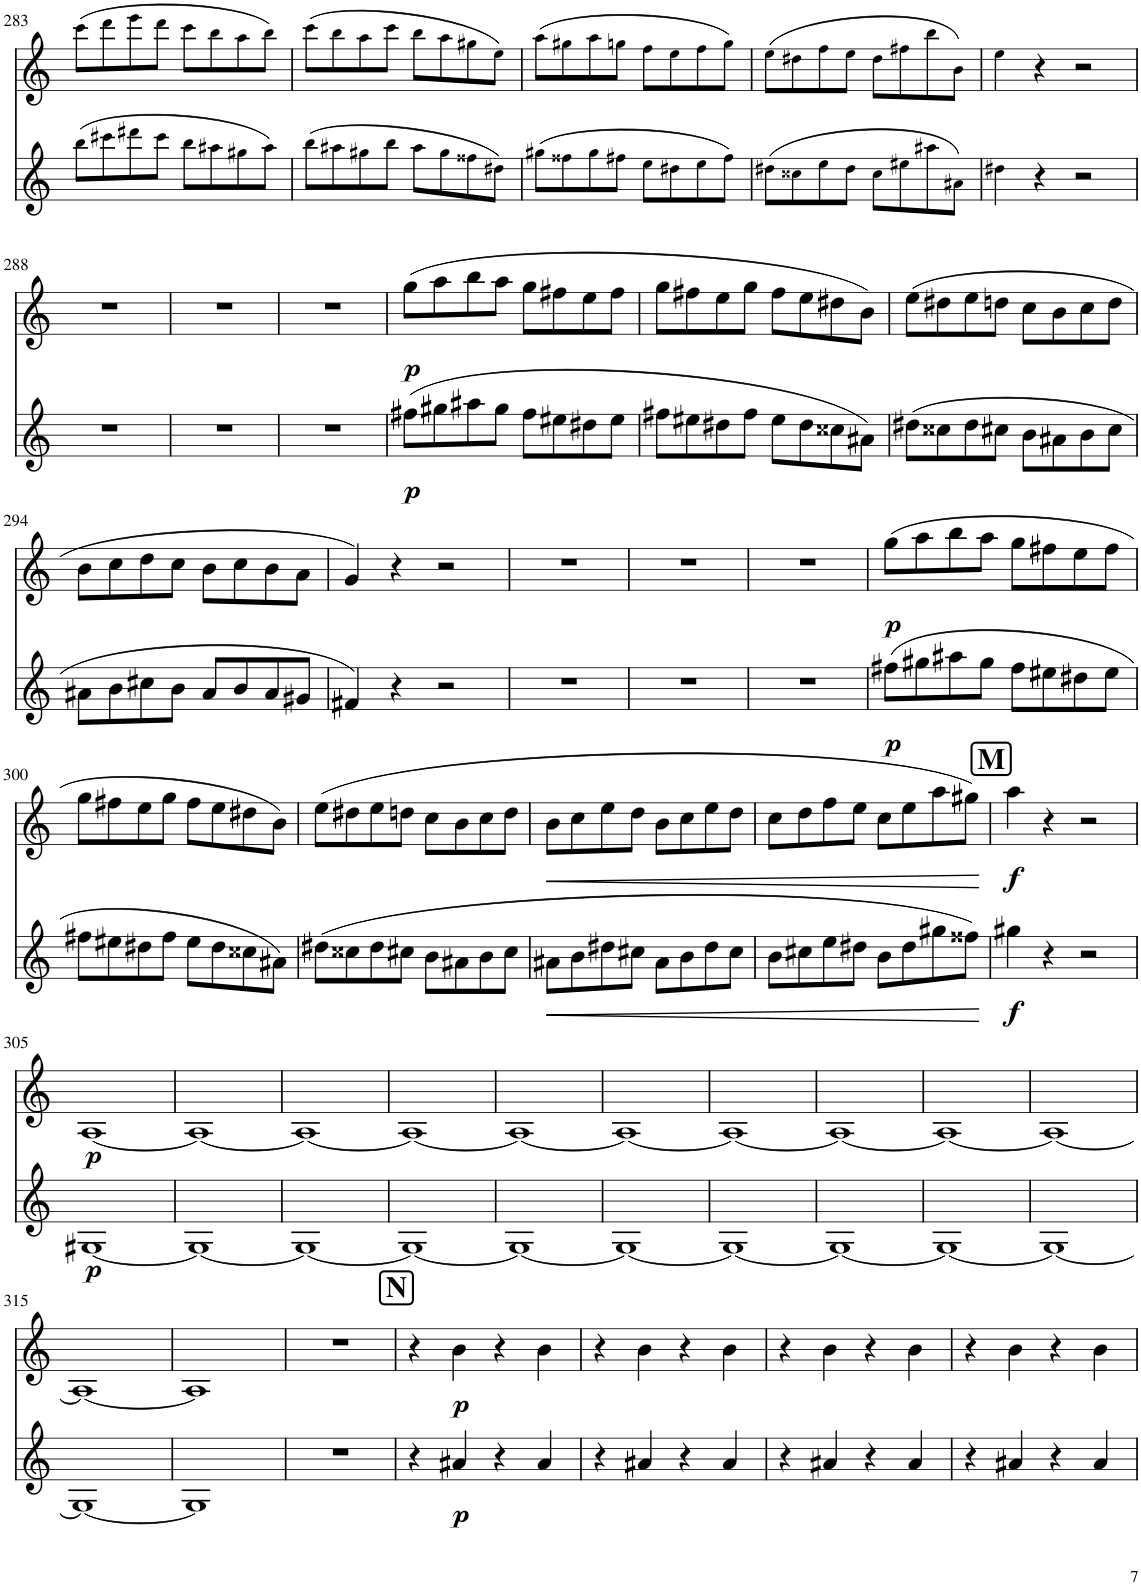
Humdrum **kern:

**kern	**dynam	**kern	**dynam
*part2	*part2	*part1	*part1
*staff2	*staff2	*staff1	*staff1
*I"Bb Cl II	*	*I"A Cl II	*
*I'Cl	*	*I'Cl	*
!!LO:PB:g=z
*clefG2	*	*clefG2	*
*Trd1c2	*	*Trd2c3	*
*k[]	*	*k[]	*
*M4/4	*	*M4/4	*
*met(c)	*	*met(c)	*
=283	=283	=283	=283
(8bb!\L	.	(8ccc!\L	.
8ccc#X!\	.	8ddd!\	.
8ddd#X!\	.	8eee!\	.
8ccc#!\J	.	8ddd!\J	.
8bb!\L	.	8ccc!\L	.
8aa#X!\	.	8bb!\	.
8gg#X!\	.	8aa!\	.
8aa#!\J)	.	8bb!\J)	.
=284	=284	=284	=284
(8bb!\L	.	(8ccc!\L	.
8aa#X!\	.	8bb!\	.
8gg#X!\	.	8aa!\	.
8bb!\J	.	8ccc!\J	.
8aa#!\L	.	8bb!\L	.
8gg#!\	.	8aa!\	.
8ff##X!\	.	8gg#X!\	.
8dd#X!\J)	.	8ee!\J)	.
=285	=285	=285	=285
(8gg#X!\L	.	(8aa!\L	.
8ff##X!\	.	8gg#X!\	.
8gg#!\	.	8aa!\	.
8ff#X!\J	.	8ggn!\J	.
8ee!\L	.	8ff!\L	.
8dd#X!\	.	8ee!\	.
8ee!\	.	8ff!\	.
8ff#!\J)	.	8gg!\J)	.
=286	=286	=286	=286
(8dd#X!\L	.	(8ee!\L	.
8cc##X!\	.	8dd#X!\	.
8ee!\	.	8ff!\	.
8dd#!\J	.	8ee!\J	.
8cc##!\L	.	8dd#!\L	.
8ee#X!\	.	8ff#X!\	.
8aa#X!\	.	8bb!\	.
8a#X!\J)	.	8b!\J)	.
=287	=287	=287	=287
4dd#X!\	.	4ee!\	.
4r	.	4r	.
2r	.	2r	.
!!LO:LB:g=z
=288	=288	=288	=288
1r	.	1r	.
=289	=289	=289	=289
1r	.	1r	.
=290	=290	=290	=290
1r	.	1r	.
=291	=291	=291	=291
!	!LO:DY:b	!	!LO:DY:b
(8ff#X\L	p	(8gg\L	p
8gg#X\	.	8aa\	.
8aa#X\	.	8bb\	.
8gg#\J	.	8aa\J	.
8ff#\L	.	8gg\L	.
8ee#X\	.	8ff#X\	.
8dd#X\	.	8ee\	.
8ee#\J	.	8ff#\J	.
=292	=292	=292	=292
8ff#X\L	.	8gg\L	.
8ee#X\	.	8ff#X\	.
8dd#X\	.	8ee\	.
8ff#\J	.	8gg\J	.
8ee#\L	.	8ff#\L	.
8dd#\	.	8ee\	.
8cc##X\	.	8dd#X\	.
8a#X\J)	.	8b\J)	.
=293	=293	=293	=293
(8dd#X\L	.	(8ee\L	.
8cc##X\	.	8dd#X\	.
8dd#\	.	8ee\	.
8cc#X\J	.	8ddn\J	.
8b\L	.	8cc\L	.
8a#X\	.	8b\	.
8b\	.	8cc\	.
8cc#\J	.	8dd\J	.
!!LO:LB:g=z
=294	=294	=294	=294
8a#X\L	.	8b\L	.
8b\	.	8cc\	.
8cc#X\	.	8dd\	.
8b\J	.	8cc\J	.
8a#/L	.	8b\L	.
8b/	.	8cc\	.
8a#/	.	8b\	.
8g#X/J	.	8a\J	.
=295	=295	=295	=295
4f#X/)	.	4g/)	.
4r	.	4r	.
2r	.	2r	.
=296	=296	=296	=296
1r	.	1r	.
=297	=297	=297	=297
1r	.	1r	.
=298	=298	=298	=298
1r	.	1r	.
=299	=299	=299	=299
!	!LO:DY:b	!	!LO:DY:b
(8ff#X\L	p	(8gg\L	p
8gg#X\	.	8aa\	.
8aa#X\	.	8bb\	.
8gg#\J	.	8aa\J	.
8ff#\L	.	8gg\L	.
8ee#X\	.	8ff#X\	.
8dd#X\	.	8ee\	.
8ee#\J	.	8ff#\J	.
!!LO:LB:g=z
=300	=300	=300	=300
8ff#X\L	.	8gg\L	.
8ee#X\	.	8ff#X\	.
8dd#X\	.	8ee\	.
8ff#\J	.	8gg\J	.
8ee#\L	.	8ff#\L	.
8dd#\	.	8ee\	.
8cc##X\	.	8dd#X\	.
8a#X\J)	.	8b\J)	.
=301	=301	=301	=301
(8dd#X\L	.	(8ee\L	.
8cc##X\	.	8dd#X\	.
8dd#\	.	8ee\	.
8cc#X\J	.	8ddn\J	.
8b\L	.	8cc\L	.
8a#X\	.	8b\	.
8b\	.	8cc\	.
8cc#\J	.	8dd\J	.
=302	=302	=302	=302
!	!LO:HP:b	!	!LO:HP:b
8a#X\L	<	8b\L	<
8b\	.	8cc\	.
8dd#X\	.	8ee\	.
8cc#X\J	.	8dd\J	.
8a#\L	.	8b\L	.
8b\	.	8cc\	.
8dd#\	.	8ee\	.
8cc#\J	.	8dd\J	.
=303	=303	=303	=303
8b\L	.	8cc\L	.
8cc#X\	.	8dd\	.
8ee\	.	8ff\	.
8dd#X\J	.	8ee\J	.
8b\L	.	8cc\L	.
8dd#\	.	8ee\	.
8gg#X\	.	8aa\	.
8ff##X\J)	.	8gg#X\J)	.
.	[	.	[
=304	=304	=304	=304
!	!LO:DY:b	!	!LO:DY:b
4gg#X\	f	4aa\	f
4r	.	4r	.
2r	.	2r	.
!!LO:LB:g=z
=305	=305	=305	=305
!	!LO:DY:b	!	!LO:DY:b
[1G#X	p	[1A	p
=306	=306	=306	=306
1G#_	.	1A_	.
=307	=307	=307	=307
1G#_	.	1A_	.
=308	=308	=308	=308
1G#_	.	1A_	.
=309	=309	=309	=309
1G#_	.	1A_	.
=310	=310	=310	=310
1G#_	.	1A_	.
=311	=311	=311	=311
1G#_	.	1A_	.
=312	=312	=312	=312
1G#_	.	1A_	.
=313	=313	=313	=313
1G#_	.	1A_	.
=314	=314	=314	=314
1G#_	.	1A_	.
!!LO:LB:g=z
=315	=315	=315	=315
1G#_	.	1A_	.
=316	=316	=316	=316
1G#]	.	1A]	.
=317	=317	=317	=317
1r	.	1r	.
=318	=318	=318	=318
4r	.	4r	.
!	!LO:DY:b	!	!LO:DY:b
4a#X/	p	4b\	p
4r	.	4r	.
4a#/	.	4b\	.
=319	=319	=319	=319
4r	.	4r	.
4a#X/	.	4b\	.
4r	.	4r	.
4a#/	.	4b\	.
=320	=320	=320	=320
4r	.	4r	.
4a#X/	.	4b\	.
4r	.	4r	.
4a#/	.	4b\	.
=321	=321	=321	=321
4r	.	4r	.
4a#X/	.	4b\	.
4r	.	4r	.
4a#/	.	4b\	.
=	=	=	=
*-	*-	*-	*-
